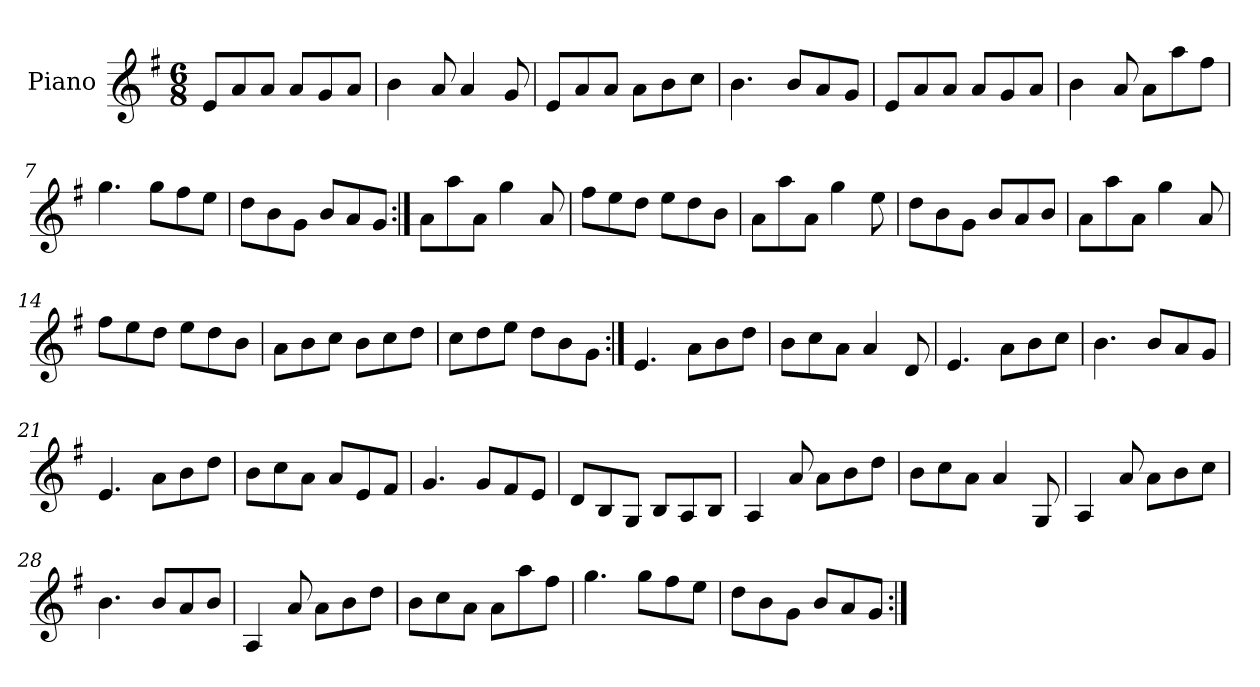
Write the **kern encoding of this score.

**kern
*part1
*staff1
*I"Piano
*I'Pno
*clefG2
*k[f#]
*A:dor
*M6/8
=1
8e/L
8a/
8a/J
8a/L
8g/
8a/J
=2
4b\
8a/
4a/
8g/
=3
8e/L
8a/
8a/J
8a\L
8b\
8cc\J
=4
4.b\
8b/L
8a/
8g/J
=5
8e/L
8a/
8a/J
8a/L
8g/
8a/J
=6
4b\
8a/
8a\L
8aa\
8ff#\J
!!LO:LB:g=z
=7
4.gg\
8gg\L
8ff#\
8ee\J
=8
8dd\L
8b\
8g\J
8b/L
8a/
8g/J
=9:|!
8a\L
8aa\
8a\J
4gg\
8a/
=10
8ff#\L
8ee\
8dd\J
8ee\L
8dd\
8b\J
=11
8a\L
8aa\
8a\J
4gg\
8ee\
=12
8dd\L
8b\
8g\J
8b/L
8a/
8b/J
!!LO:LB:g=z
=13
8a\L
8aa\
8a\J
4gg\
8a/
=14
8ff#\L
8ee\
8dd\J
8ee\L
8dd\
8b\J
=15
8a\L
8b\
8cc\J
8b\L
8cc\
8dd\J
=16
8cc\L
8dd\
8ee\J
8dd\L
8b\
8g\J
=17:|!
4.e/
8a\L
8b\
8dd\J
=18
8b\L
8cc\
8a\J
4a/
8d/
!!LO:LB:g=z
=19
4.e/
8a\L
8b\
8cc\J
=20
4.b\
8b/L
8a/
8g/J
=21
4.e/
8a\L
8b\
8dd\J
=22
8b\L
8cc\
8a\J
8a/L
8e/
8f#/J
=23
4.g/
8g/L
8f#/
8e/J
=24
8d/L
8B/
8G/J
8B/L
8A/
8B/J
!!LO:LB:g=z
=25
4A/
8a/
8a\L
8b\
8dd\J
=26
8b\L
8cc\
8a\J
4a/
8G/
=27
4A/
8a/
8a\L
8b\
8cc\J
=28
4.b\
8b/L
8a/
8b/J
=29
4A/
8a/
8a\L
8b\
8dd\J
=30
8b\L
8cc\
8a\J
8a\L
8aa\
8ff#\J
!!LO:LB:g=z
=31
4.gg\
8gg\L
8ff#\
8ee\J
=32
8dd\L
8b\
8g\J
8b/L
8a/
8g/J
=:|!
*-
